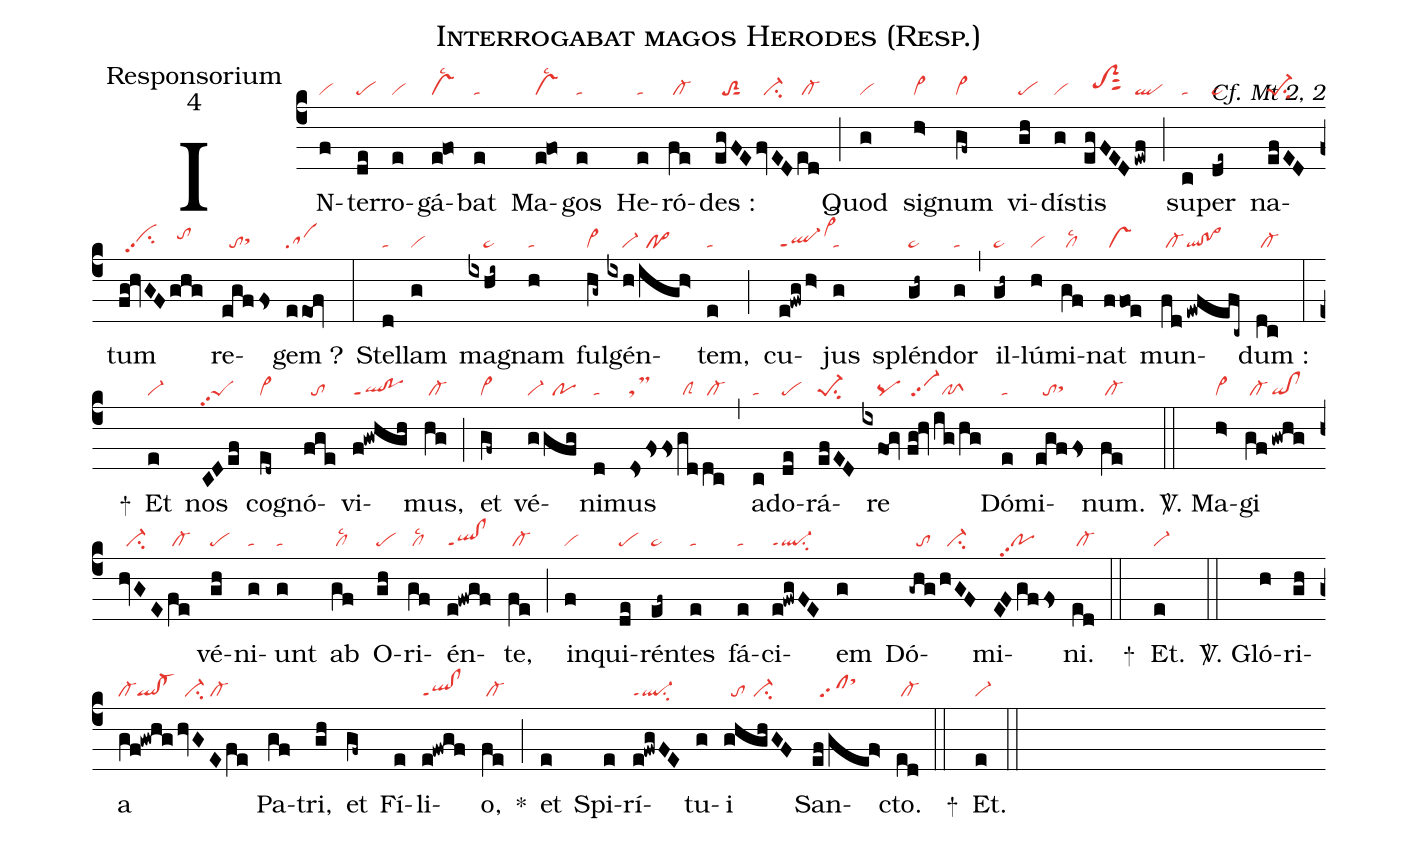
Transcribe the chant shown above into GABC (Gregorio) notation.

name:Interrogabat magos Herodes (Resp.);
office-part:Responsorium;
mode:4;
commentary:Cf. Mt 2, 2;
nabc-lines:1;
%%
(c4)IN(f|vi)ter(de|pe)ro(e|vi)gá(e!fo|vslsc2)bat(e|ta) Ma(e!fo|vslsc2)gos(e|ta) He(e|ta)ró(fe|/cl-)des :(egFE|//toS2sut1|fvED|//ci-|ed|/cl-) (;) Quod(g|vi) si(h>|vi>)gnum(gf~|cl~) vi(gh|pe)dís(g|vi)tis(egFED|//toS2hhsut2|/ewf|ql) (;) su(c|ta)per(de~|pe~) na(efED|pe-1su2)tum(fg!hvGF|//vihhpp2su2|ghg|//tohi) re(egffs|//tosthh)gem ?(eeof|sa) (:) Stel(d|ta)lam(g|vi) ma(ixhi~|////pe~)gnam(h|ta) ful(hg~|cl~)gén(ixh|////vi-|/igh>|//po>)tem,(e|ta) (;) cu(e!fwg/h>|ql-ppt1vi>hj)jus(g|ta) splén(gh~|pe~)dor(g|ta) (,) il(gh~|pe~)lú(h|vi)mi(gf|/cllsc2)nat(ffoe|/vs) mun(fd|/cl-|!ewfefc~|ql!po>)dum :(dc|/cl-) (:)

+() Et(e|vi-) nos(CDef|peSpp2) co(ed~|cl~)gnó(fge|//to)vi(f!gwhgh|ql!poppt1)mus,(hg|/cl-) (;) et(gf~|cl~) vé(ggfg|vi-//po)ni(d|ta)mus(dsfss|tsM|gd|/clS|dc|/cl-) (,) ad(c|ta)o(de|pe)rá(efED|pe-1su2)re(ixfog|////pq|//fg!hv|/vi-pp2|/ig/hg|//pfS) Dó(e|ta)mi(egffs|//tosthh)num.(fe|/cl-) (::)

<sp>V/</sp>. Ma(h>|vi>)gi(gf|/cl-|!gwhg|qi!cl|/hvGE|//ci-|fe|/cl-) vé(gh|pe)ni(g|ta)unt(g|ta) ab(gf|/cllsc2) O(gh|pe)ri(gf|/cllsc2)én(e!fwgf|ql!clppt1)te,(fe|/cl-) (;) in(f|vi)qui(de|pe)rén(ef~|pe~)tes(e|ta) fá(e|ta)ci(e!fwgFE|ql-ppt1su2)em(g) Dó(-ghg|//to|hGF|//ci-)mi(EFgffs|//popp2)ni.(ed|/cl-) (::)
+() Et.(e|vi-) (::)

<sp>V/</sp>. Gló(h)ri(gh)a(gf!gwhg|cl-ql!cl-|hvGEfe|//ci-/cl-) Pa(gf)tri,(gh)
et(gf~) Fí(e)li(e!fwgf|ql!clppt1)o,(fe|/cl-) *(;)
et(e) Spi(e)rí(e!fwgFE|ql-ppt1su2)tu(g)i(ghghGF|//to//ci-) San(ef/gef>|//sfsthk)cto.(ed|/cl-) (::)
+() Et.(e|vi-) (::)
